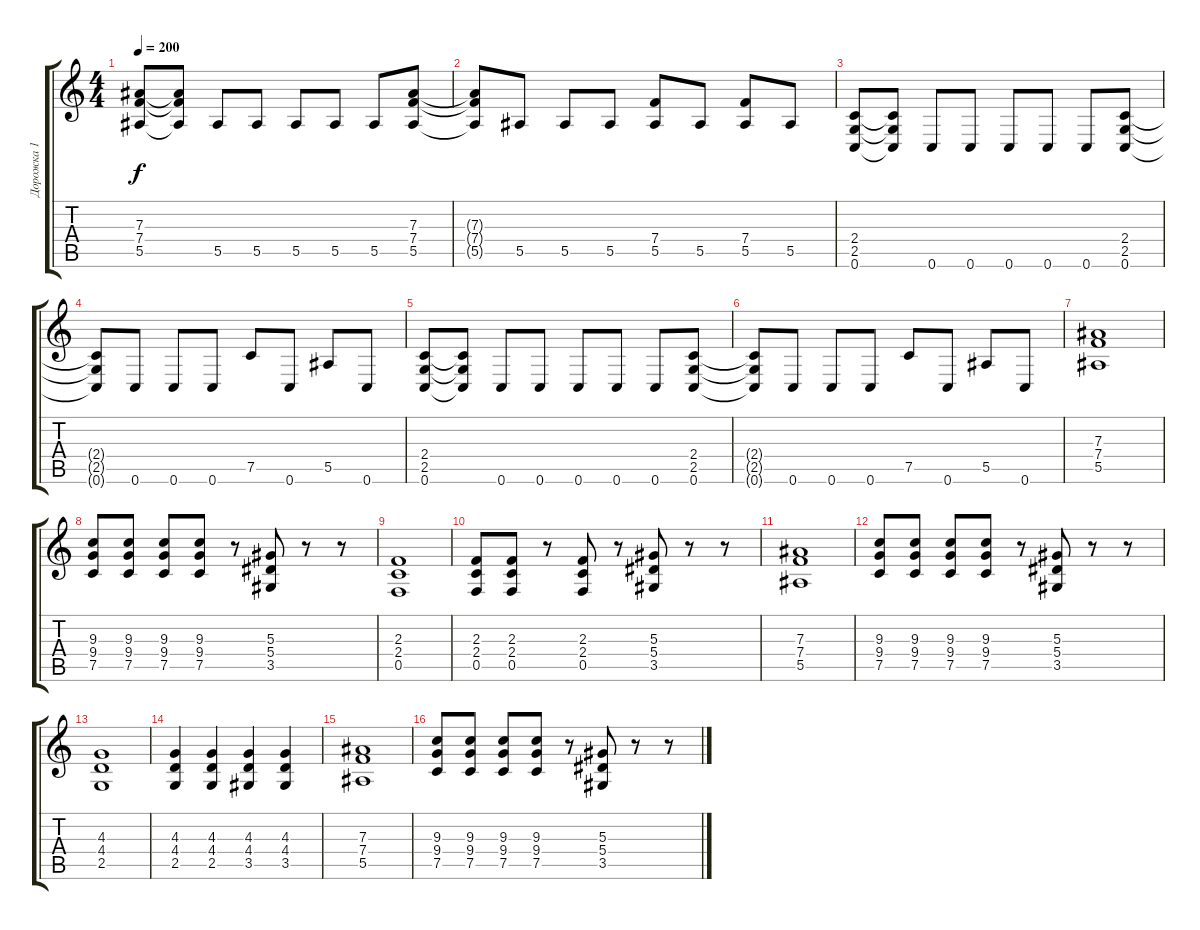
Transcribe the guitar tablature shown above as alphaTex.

\track ("Дорожка 1" "Дорожка 1") {instrument distortionguitar}
\staff {score tabs}
\tuning (C4 G3 Eb3 Bb2 F2 C2) {hide}
\ts (4 4)
\tempo 200
\clef g2
\ks c
(7.3 7.4 5.5).8{dy f} (7.3{t} 7.4{t} 5.5{t}).8 5.5.8 5.5.8 5.5.8 5.5.8 5.5.8 (7.3 7.4 5.5).8 |
(7.3{t} 7.4{t} 5.5{t}).8 5.5.8 5.5.8 5.5.8 (7.4 5.5).8 5.5.8 (7.4 5.5).8 5.5.8 |
(2.4 2.5 0.6).8 (2.4{t} 2.5{t} 0.6{t}).8 0.6.8 0.6.8 0.6.8 0.6.8 0.6.8 (2.4 2.5 0.6).8 |
(2.4{t} 2.5{t} 0.6{t}).8 0.6.8 0.6.8 0.6.8 7.5.8 0.6.8 5.5.8 0.6.8 |
(2.4 2.5 0.6).8 (2.4{t} 2.5{t} 0.6{t}).8 0.6.8 0.6.8 0.6.8 0.6.8 0.6.8 (2.4 2.5 0.6).8 |
(2.4{t} 2.5{t} 0.6{t}).8 0.6.8 0.6.8 0.6.8 7.5.8 0.6.8 5.5.8 0.6.8 |
(7.3 7.4 5.5).1 |
(9.3 9.4 7.5).8 (9.3 9.4 7.5).8 (9.3 9.4 7.5).8 (9.3 9.4 7.5).8 r.8 (5.3 5.4 3.5).8 r.8 r.8 |
(2.3 2.4 0.5).1 |
(2.3 2.4 0.5).8 (2.3 2.4 0.5).8 r.8 (2.3 2.4 0.5).8 r.8 (5.3 5.4 3.5).8 r.8 r.8 |
(7.3 7.4 5.5).1 |
(9.3 9.4 7.5).8 (9.3 9.4 7.5).8 (9.3 9.4 7.5).8 (9.3 9.4 7.5).8 r.8 (5.3 5.4 3.5).8 r.8 r.8 |
(4.3 4.4 2.5).1 |
(4.3 4.4 2.5).4 (4.3 4.4 2.5).4 (4.3 4.4 3.5).4 (4.3 4.4 3.5).4 |
(7.3 7.4 5.5).1 |
(9.3 9.4 7.5).8 (9.3 9.4 7.5).8 (9.3 9.4 7.5).8 (9.3 9.4 7.5).8 r.8 (5.3 5.4 3.5).8 r.8 r.8
